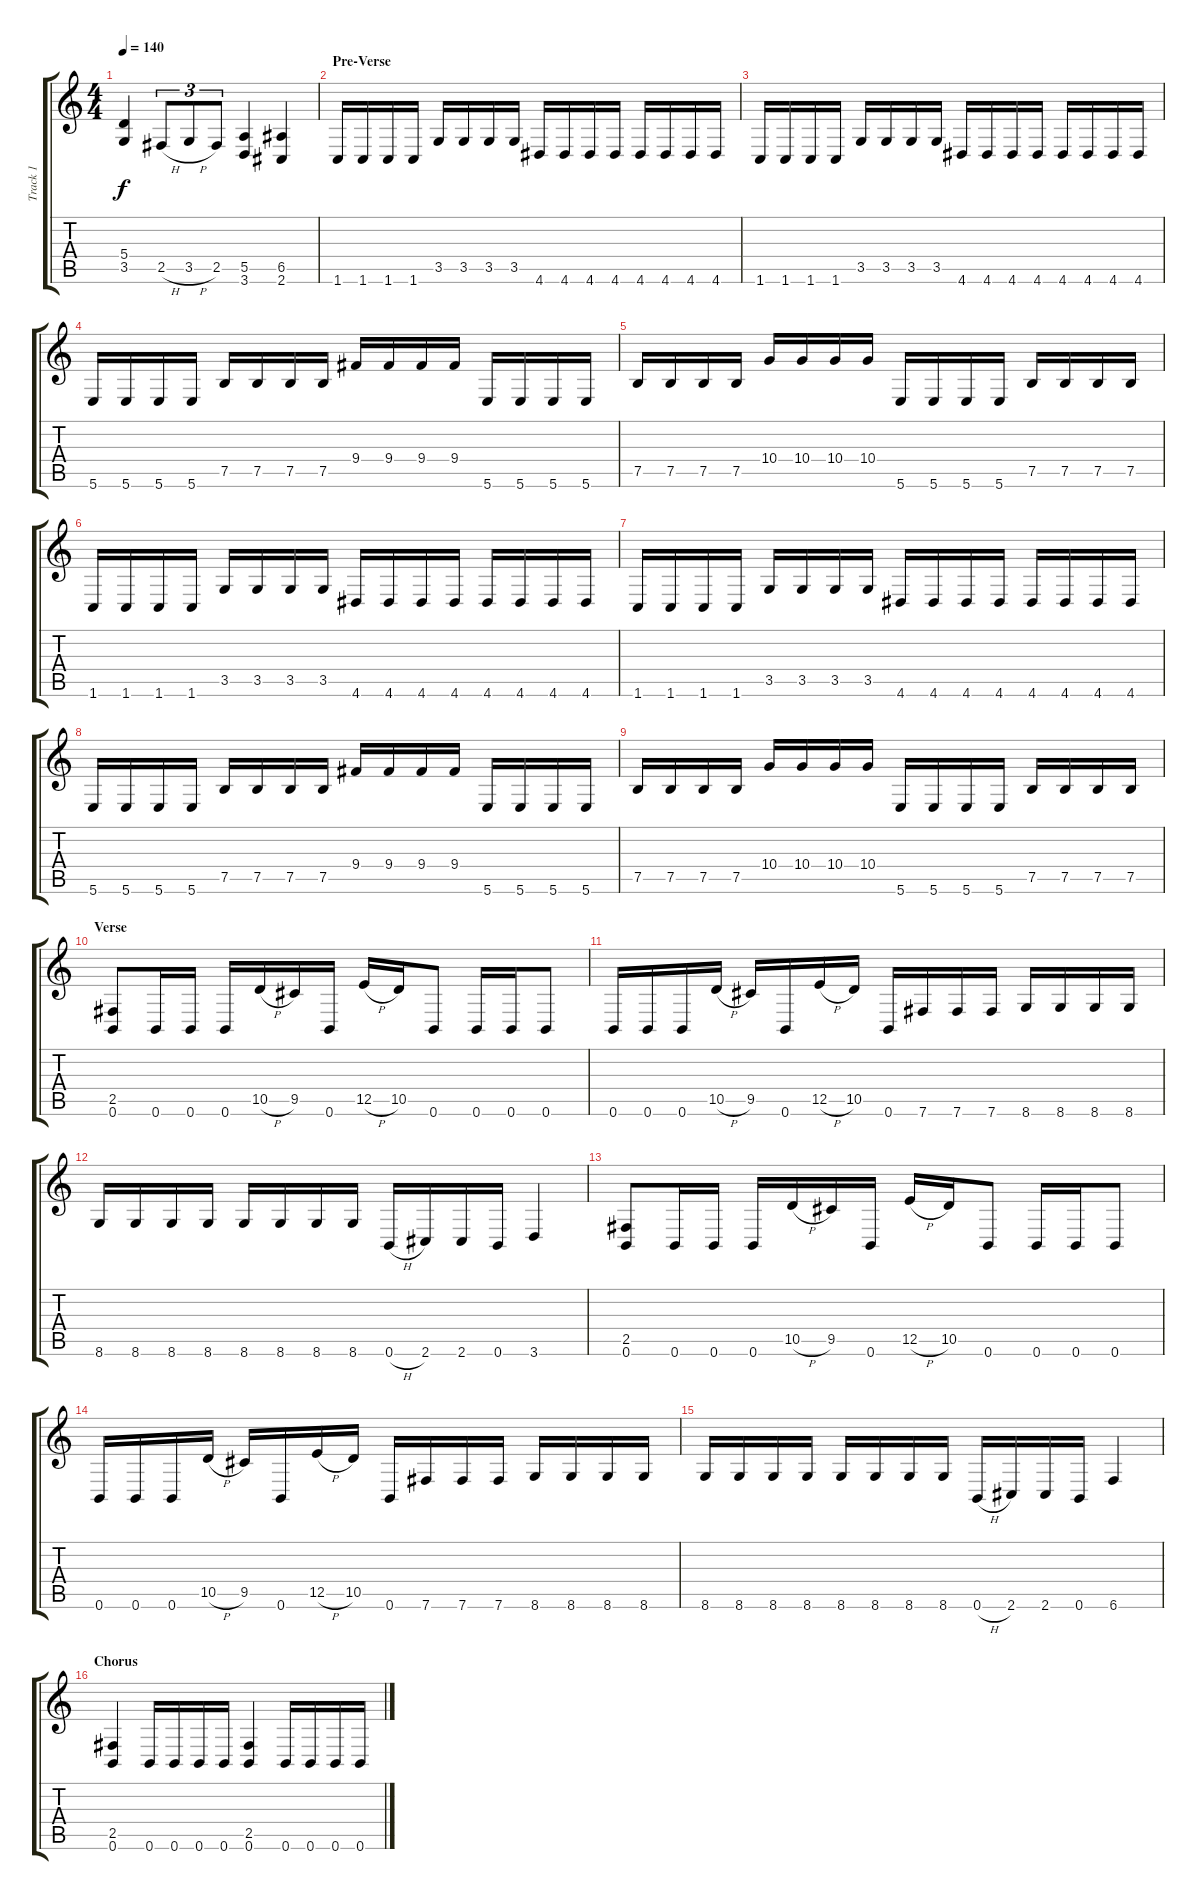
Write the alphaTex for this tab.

\track ("Track 1" "Track 1") {instrument distortionguitar}
\staff {score tabs}
\tuning (B3 Gb3 D3 A2 E2 B1) {hide}
\ts (4 4)
\tempo 140
\clef g2
\ks c
(5.4 3.5).4{dy f} 2.5{h}.8{tu (3 2)} 3.5{h}.8{tu (3 2)} 2.5.8{tu (3 2)} (5.5 3.6).4 (6.5 2.6).4 |
\section ("" "Pre-Verse")
1.6.16 1.6.16 1.6.16 1.6.16 3.5.16 3.5.16 3.5.16 3.5.16 4.6.16 4.6.16 4.6.16 4.6.16 4.6.16 4.6.16 4.6.16 4.6.16 |
1.6.16 1.6.16 1.6.16 1.6.16 3.5.16 3.5.16 3.5.16 3.5.16 4.6.16 4.6.16 4.6.16 4.6.16 4.6.16 4.6.16 4.6.16 4.6.16 |
5.6.16 5.6.16 5.6.16 5.6.16 7.5.16 7.5.16 7.5.16 7.5.16 9.4.16 9.4.16 9.4.16 9.4.16 5.6.16 5.6.16 5.6.16 5.6.16 |
7.5.16 7.5.16 7.5.16 7.5.16 10.4.16 10.4.16 10.4.16 10.4.16 5.6.16 5.6.16 5.6.16 5.6.16 7.5.16 7.5.16 7.5.16 7.5.16 |
1.6.16 1.6.16 1.6.16 1.6.16 3.5.16 3.5.16 3.5.16 3.5.16 4.6.16 4.6.16 4.6.16 4.6.16 4.6.16 4.6.16 4.6.16 4.6.16 |
1.6.16 1.6.16 1.6.16 1.6.16 3.5.16 3.5.16 3.5.16 3.5.16 4.6.16 4.6.16 4.6.16 4.6.16 4.6.16 4.6.16 4.6.16 4.6.16 |
5.6.16 5.6.16 5.6.16 5.6.16 7.5.16 7.5.16 7.5.16 7.5.16 9.4.16 9.4.16 9.4.16 9.4.16 5.6.16 5.6.16 5.6.16 5.6.16 |
7.5.16 7.5.16 7.5.16 7.5.16 10.4.16 10.4.16 10.4.16 10.4.16 5.6.16 5.6.16 5.6.16 5.6.16 7.5.16 7.5.16 7.5.16 7.5.16 |
\section ("" "Verse")
(2.5 0.6).8 0.6.16 0.6.16 0.6.16 10.5{h}.16 9.5.16 0.6.16 12.5{h}.16 10.5.16 0.6.8 0.6.16 0.6.16 0.6.8 |
0.6.16 0.6.16 0.6.16 10.5{h}.16 9.5.16 0.6.16 12.5{h}.16 10.5.16 0.6.16 7.6.16 7.6.16 7.6.16 8.6.16 8.6.16 8.6.16 8.6.16 |
8.6.16 8.6.16 8.6.16 8.6.16 8.6.16 8.6.16 8.6.16 8.6.16 0.6{h}.16 2.6.16 2.6.16 0.6.16 3.6.4 |
(2.5 0.6).8 0.6.16 0.6.16 0.6.16 10.5{h}.16 9.5.16 0.6.16 12.5{h}.16 10.5.16 0.6.8 0.6.16 0.6.16 0.6.8 |
0.6.16 0.6.16 0.6.16 10.5{h}.16 9.5.16 0.6.16 12.5{h}.16 10.5.16 0.6.16 7.6.16 7.6.16 7.6.16 8.6.16 8.6.16 8.6.16 8.6.16 |
8.6.16 8.6.16 8.6.16 8.6.16 8.6.16 8.6.16 8.6.16 8.6.16 0.6{h}.16 2.6.16 2.6.16 0.6.16 6.6.4 |
\section ("" "Chorus")
(2.5 0.6).4 0.6.16 0.6.16 0.6.16 0.6.16 (2.5 0.6).4 0.6.16 0.6.16 0.6.16 0.6.16
